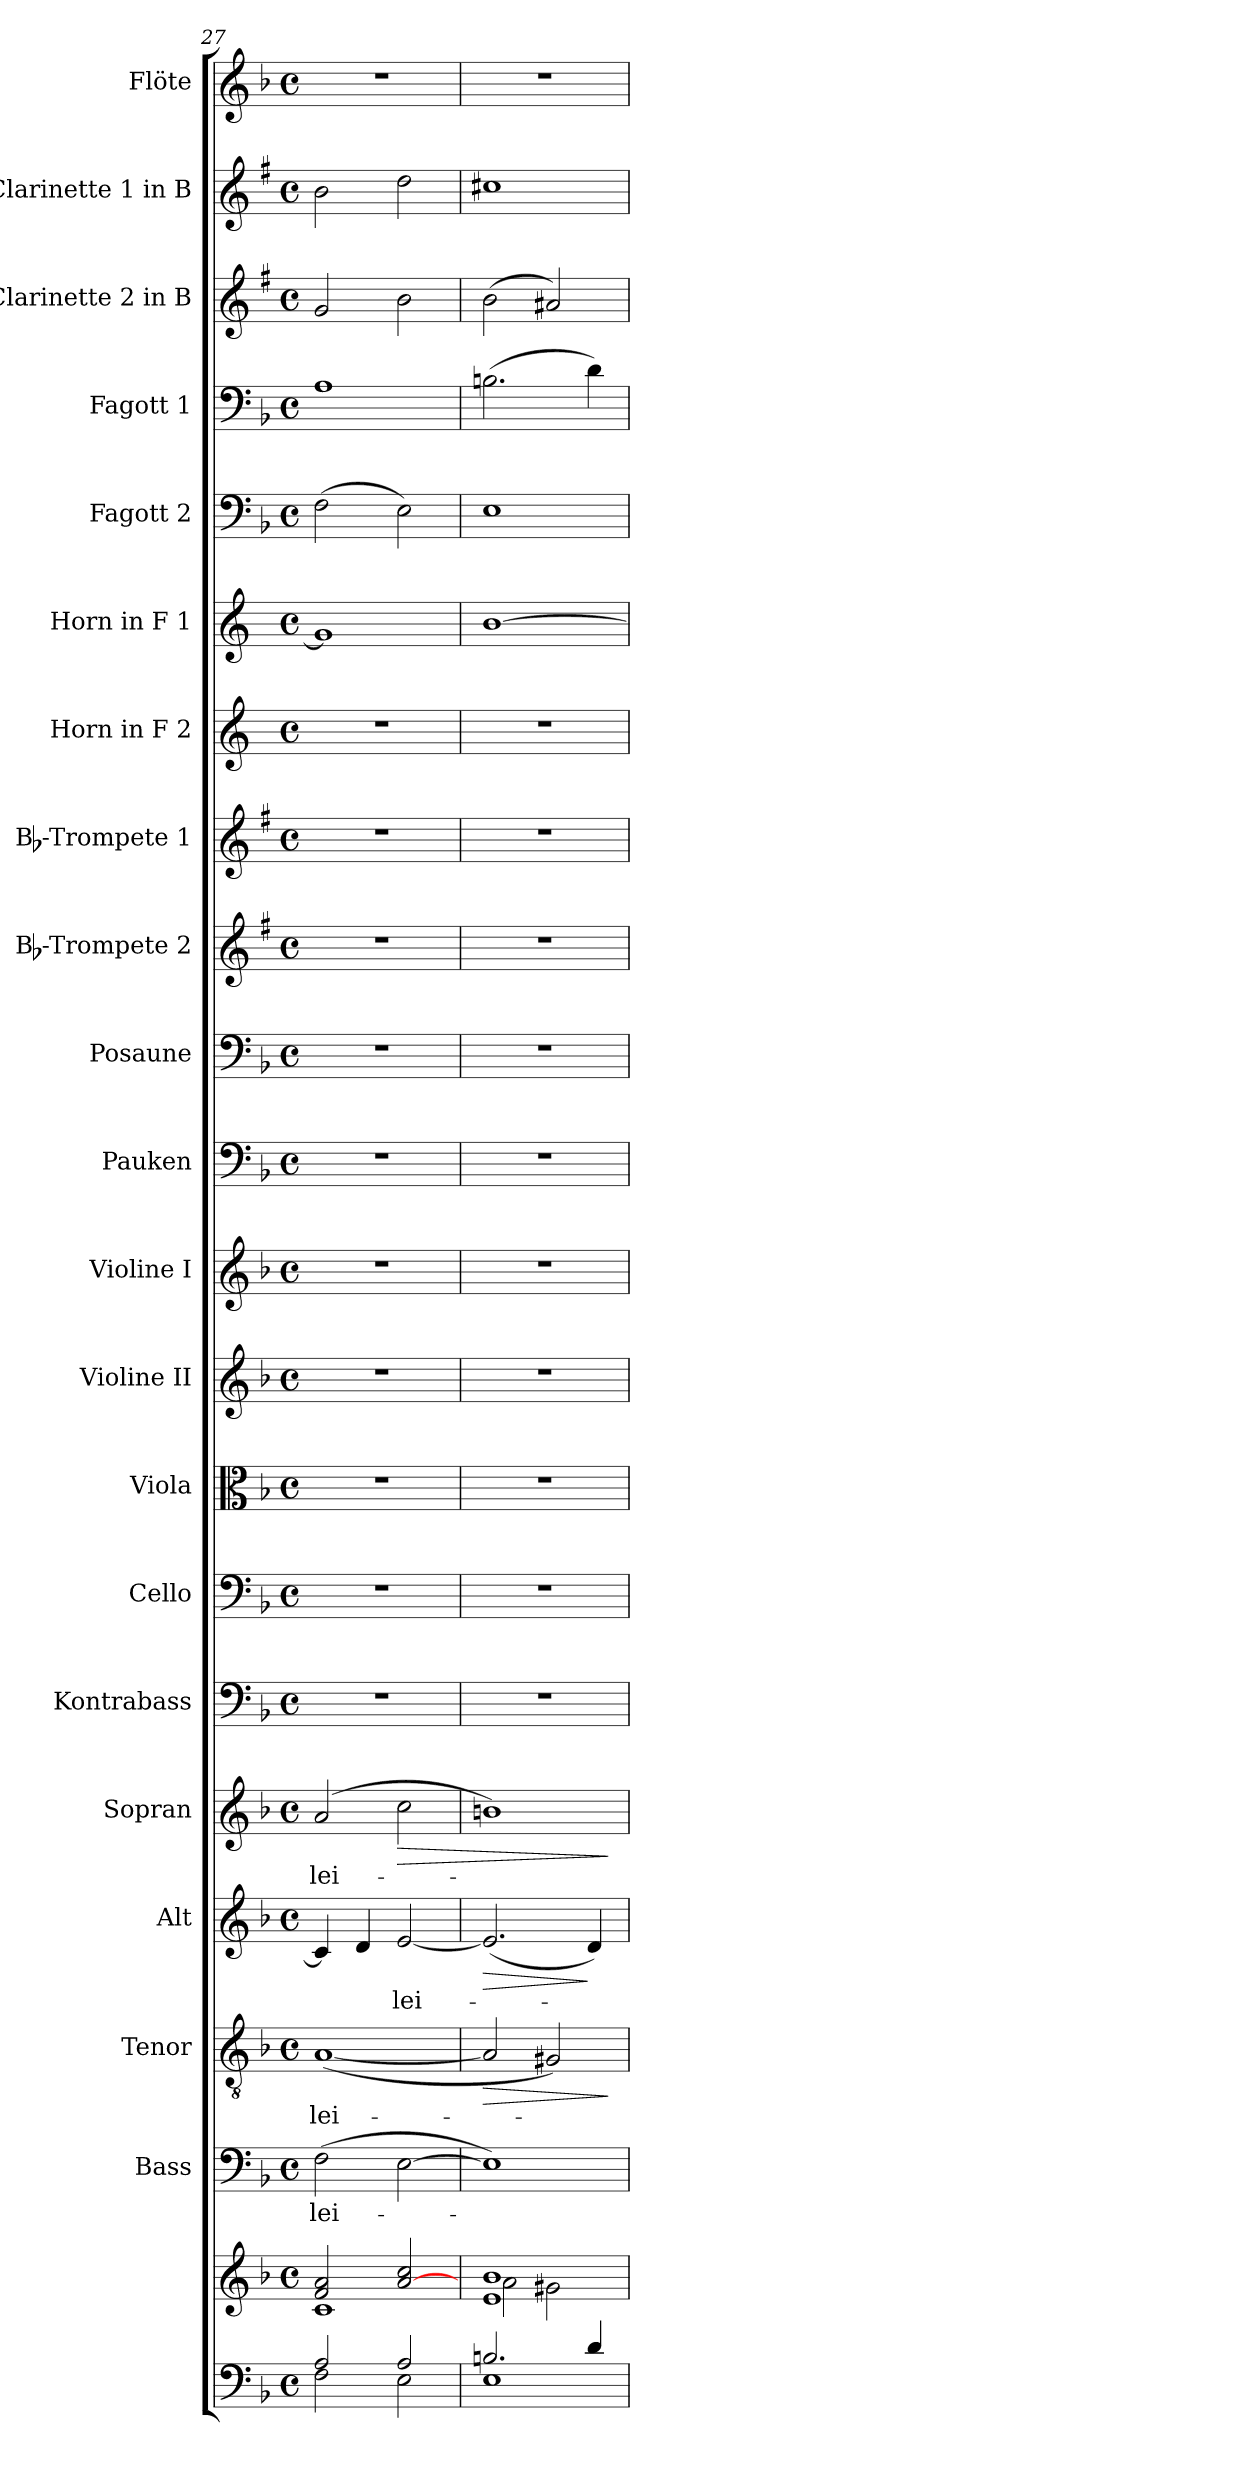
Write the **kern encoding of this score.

**kern	**kern	**kern	**text	**kern	**text	**dynam	**kern	**text	**dynam	**kern	**text	**dynam	**kern	**kern	**kern	**kern	**kern	**kern	**kern	**kern	**kern	**kern	**kern	**kern	**kern	**kern	**kern	**kern
*part21	*part21	*part20	*part20	*part19	*part19	*part19	*part18	*part18	*part18	*part17	*part17	*part17	*part16	*part15	*part14	*part13	*part12	*part11	*part10	*part9	*part8	*part7	*part6	*part5	*part4	*part3	*part2	*part1
*staff22	*staff21	*staff20	*staff20	*staff19	*staff19	*staff19	*staff18	*staff18	*staff18	*staff17	*staff17	*staff17	*staff16	*staff15	*staff14	*staff13	*staff12	*staff11	*staff10	*staff9	*staff8	*staff7	*staff6	*staff5	*staff4	*staff3	*staff2	*staff1
*	*	*I"Bass	*	*I"Tenor	*	*	*I"Alt	*	*	*I"Sopran	*	*	*I"Kontrabass	*I"Cello	*I"Viola	*I"Violine II	*I"Violine I	*I"Pauken	*I"Posaune	*I"Bb-Trompete 2	*I"Bb-Trompete 1	*I"Horn in F 2	*I"Horn in F 1	*I"Fagott 2	*I"Fagott 1	*I"Clarinette 2 in B	*I"Clarinette 1 in B	*I"Flöte
*	*	*I'B.	*	*I'T.	*	*	*I'A.	*	*	*I'S.	*	*	*I'Kb.	*	*I'Vla.	*I'Vl. II	*I'Vl. I	*I'Pk.	*I'Pos.	*I'Bb Trp. 2	*I'Bb Trp. 1	*	*	*I'Fg. 2	*I'Fg. 1	*I'Clar. 2	*I'Clar.1	*I'Fl.
*clefF4	*clefG2	*clefF4	*	*clefGv2	*	*	*clefG2	*	*	*clefG2	*	*	*clefF4	*clefF4	*clefC3	*clefG2	*clefG2	*clefF4	*clefF4	*clefG2	*clefG2	*clefG2	*clefG2	*clefF4	*clefF4	*clefG2	*clefG2	*clefG2
*	*	*	*	*	*	*	*	*	*	*	*	*	*ITrd7c12	*	*	*	*	*	*	*ITrd1c2	*ITrd1c2	*ITrd4c7	*ITrd4c7	*	*	*ITrd1c2	*ITrd1c2	*
*k[b-]	*k[b-]	*k[b-]	*	*k[b-]	*	*	*k[b-]	*	*	*k[b-]	*	*	*k[b-]	*k[b-]	*k[b-]	*k[b-]	*k[b-]	*k[b-]	*k[b-]	*k[b-]	*k[b-]	*k[b-]	*k[b-]	*k[b-]	*k[b-]	*k[b-]	*k[b-]	*k[b-]
*F:	*F:	*F:	*	*F:	*	*	*F:	*	*	*F:	*	*	*F:	*F:	*F:	*F:	*F:	*F:	*F:	*F:	*F:	*F:	*F:	*F:	*F:	*F:	*F:	*F:
*M4/4	*M4/4	*M4/4	*	*M4/4	*	*	*M4/4	*	*	*M4/4	*	*	*M4/4	*M4/4	*M4/4	*M4/4	*M4/4	*M4/4	*M4/4	*M4/4	*M4/4	*M4/4	*M4/4	*M4/4	*M4/4	*M4/4	*M4/4	*M4/4
*met(c)	*met(c)	*met(c)	*	*met(c)	*	*	*met(c)	*	*	*met(c)	*	*	*met(c)	*met(c)	*met(c)	*met(c)	*met(c)	*met(c)	*met(c)	*met(c)	*met(c)	*met(c)	*met(c)	*met(c)	*met(c)	*met(c)	*met(c)	*met(c)
=27	=27	=27	=27	=27	=27	=27	=27	=27	=27	=27	=27	=27	=27	=27	=27	=27	=27	=27	=27	=27	=27	=27	=27	=27	=27	=27	=27	=27
*^	*^	*	*	*	*	*	*	*	*	*	*	*	*	*	*	*	*	*	*	*	*	*	*	*	*	*	*	*
!	!	!	!	!	!LO:LY:b	!	!LO:LY:b	!	!	!	!	!	!LO:LY:b	!	!	!	!	!	!	!	!	!	!	!	!	!	!	!	!	!
2A/	2F\	2f/ 2a/	1c	(>2F\	-lei-	(<[1A	-lei-	.	4c/]	.	.	(2a/	-lei-	.	1r	1r	1r	1r	1r	1r	1r	1r	1r	1r	1c]	(>2F\	1A	2f/	2a\	1r
.	.	.	.	.	.	.	.	.	4d/	.	.	.	.	.	.	.	.	.	.	.	.	.	.	.	.	.	.	.	.	.
!	!	!	!	!	!	!	!	!	!	!LO:LY:b	!	!	!	!LO:HP:b	!	!	!	!	!	!	!	!	!	!	!	!	!	!	!	!
2A/	2E\	[>2a/ 2cc/	.	[2E\	.	.	.	.	[2e/	-lei-	.	2cc\	.	>	.	.	.	.	.	.	.	.	.	.	.	2E\)	.	2a\	2cc\	.
=28	=28	=28	=28	=28	=28	=28	=28	=28	=28	=28	=28	=28	=28	=28	=28	=28	=28	=28	=28	=28	=28	=28	=28	=28	=28	=28	=28	=28	=28	=28
!	!	!	!	!	!	!	!	!LO:HP:b	!	!	!LO:HP:b	!	!	!	!	!	!	!	!	!	!	!	!	!	!	!	!	!	!	!
2.Bn/	1E	1e 1b-	2a\	1E])	.	2A/]	.	>	(<2.e/]	.	>	1bn)	.	.	1r	1r	1r	1r	1r	1r	1r	1r	1r	1r	[1e	1E	(>2.Bn\	(>2a\	1bn	1r
.	.	.	2g#X\	.	.	2G#X/)	.	.	.	.	.	.	.	.	.	.	.	.	.	.	.	.	.	.	.	.	.	2g#X/)	.	.
4d/	.	.	.	.	.	.	.	.	4d/)	.	]	.	.	.	.	.	.	.	.	.	.	.	.	.	.	.	4d\)	.	.	.
*v	*v	*	*	*	*	*	*	*	*	*	*	*	*	*	*	*	*	*	*	*	*	*	*	*	*	*	*	*	*	*
*	*v	*v	*	*	*	*	*	*	*	*	*	*	*	*	*	*	*	*	*	*	*	*	*	*	*	*	*	*	*
.	.	.	.	.	.	]	.	.	.	.	.	]	.	.	.	.	.	.	.	.	.	.	.	.	.	.	.	.
=	=	=	=	=	=	=	=	=	=	=	=	=	=	=	=	=	=	=	=	=	=	=	=	=	=	=	=	=
*-	*-	*-	*-	*-	*-	*-	*-	*-	*-	*-	*-	*-	*-	*-	*-	*-	*-	*-	*-	*-	*-	*-	*-	*-	*-	*-	*-	*-
